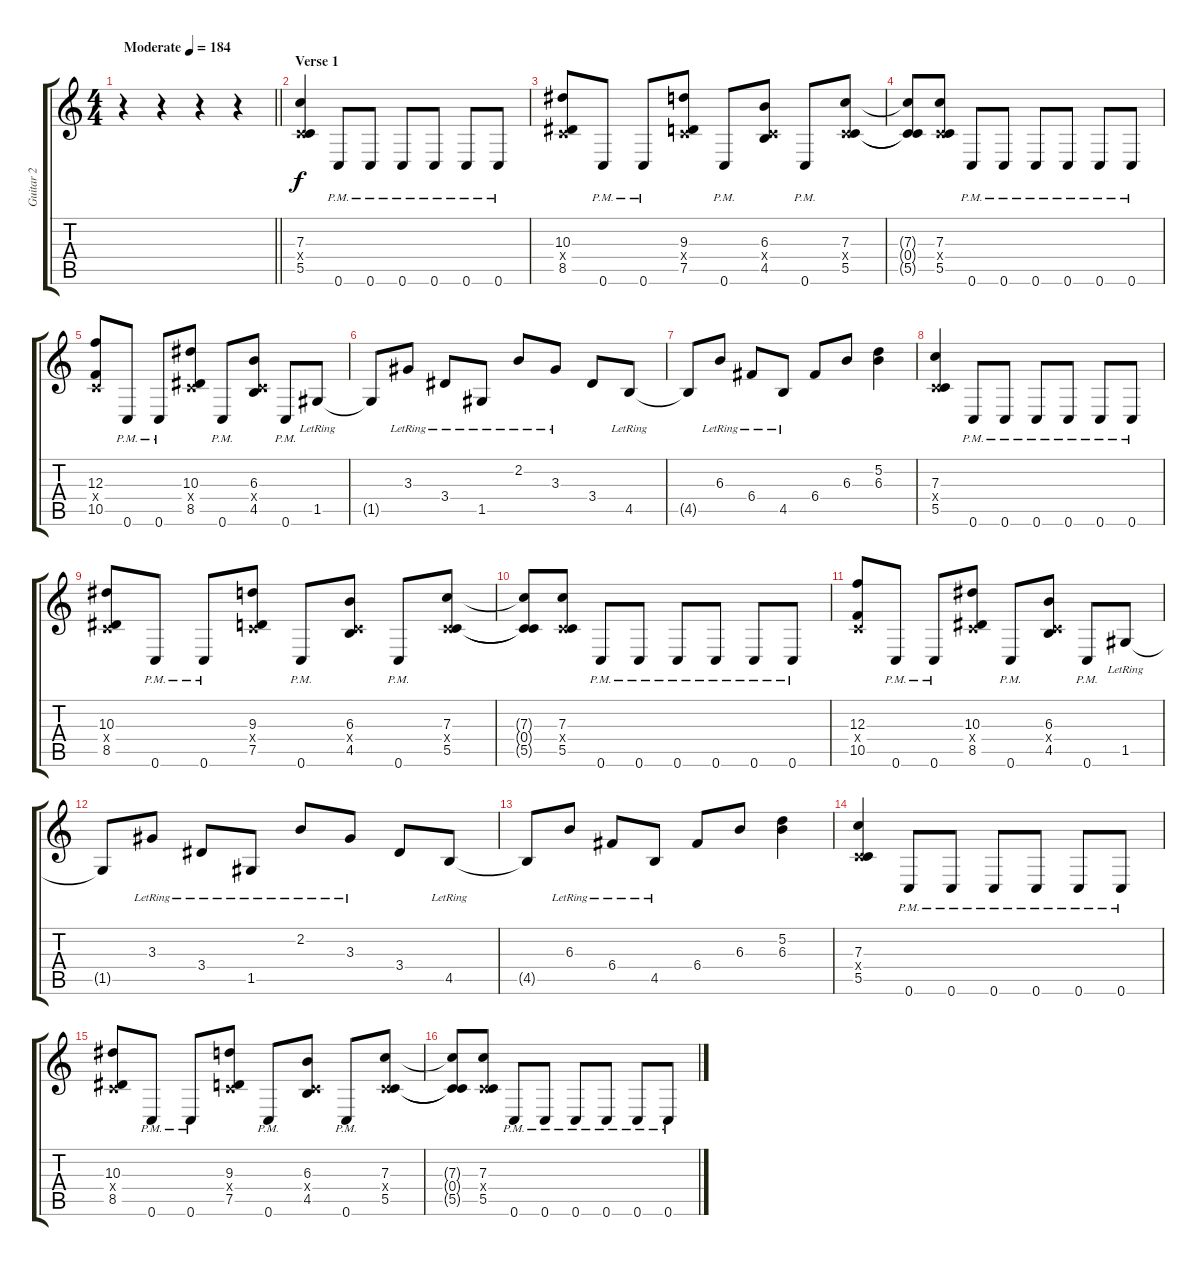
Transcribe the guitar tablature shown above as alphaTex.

\track ("Guitar 2" "Guitar 2") {instrument distortionguitar}
\staff {score tabs}
\tuning (D4 A3 F3 C3 G2 C2) {hide}
\ts (4 4)
\tempo (184 "Moderate")
\clef g2
\barLineRight lightlight
\ks c
r.4{dy f instrument distortionguitar} r.4 r.4 r.4 |
\section ("" "Verse 1")
(7.3 0.4{x} 5.5).4 0.6{pm}.8 0.6{pm}.8 0.6{pm}.8 0.6{pm}.8 0.6{pm}.8 0.6{pm}.8 |
(10.3 0.4{x} 8.5).8 0.6{pm}.8 0.6{pm}.8 (9.3 0.4{x} 7.5).8 0.6{pm}.8 (6.3 0.4{x} 4.5).8 0.6{pm}.8 (7.3 0.4{x} 5.5).8 |
(7.3{t} 0.4{t} 5.5{t}).8 (7.3 0.4{x} 5.5).8 0.6{pm}.8 0.6{pm}.8 0.6{pm}.8 0.6{pm}.8 0.6{pm}.8 0.6{pm}.8 |
(12.3 0.4{x} 10.5).8 0.6{pm}.8 0.6{pm}.8 (10.3 0.4{x} 8.5).8 0.6{pm}.8 (6.3 0.4{x} 4.5).8 0.6{pm}.8 1.5{lr}.8 |
1.5{t}.8 3.3{lr}.8 3.4{lr}.8 1.5{lr}.8 2.2{lr}.8 3.3{lr}.8 3.4.8 4.5{lr}.8 |
4.5{t}.8 6.3{lr}.8 6.4{lr}.8 4.5{lr}.8 6.4.8 6.3.8 (5.2 6.3).4 |
(7.3 0.4{x} 5.5).4 0.6{pm}.8 0.6{pm}.8 0.6{pm}.8 0.6{pm}.8 0.6{pm}.8 0.6{pm}.8 |
(10.3 0.4{x} 8.5).8 0.6{pm}.8 0.6{pm}.8 (9.3 0.4{x} 7.5).8 0.6{pm}.8 (6.3 0.4{x} 4.5).8 0.6{pm}.8 (7.3 0.4{x} 5.5).8 |
(7.3{t} 0.4{t} 5.5{t}).8 (7.3 0.4{x} 5.5).8 0.6{pm}.8 0.6{pm}.8 0.6{pm}.8 0.6{pm}.8 0.6{pm}.8 0.6{pm}.8 |
(12.3 0.4{x} 10.5).8 0.6{pm}.8 0.6{pm}.8 (10.3 0.4{x} 8.5).8 0.6{pm}.8 (6.3 0.4{x} 4.5).8 0.6{pm}.8 1.5{lr}.8 |
1.5{t}.8 3.3{lr}.8 3.4{lr}.8 1.5{lr}.8 2.2{lr}.8 3.3{lr}.8 3.4.8 4.5{lr}.8 |
4.5{t}.8 6.3{lr}.8 6.4{lr}.8 4.5{lr}.8 6.4.8 6.3.8 (5.2 6.3).4 |
(7.3 0.4{x} 5.5).4 0.6{pm}.8 0.6{pm}.8 0.6{pm}.8 0.6{pm}.8 0.6{pm}.8 0.6{pm}.8 |
(10.3 0.4{x} 8.5).8 0.6{pm}.8 0.6{pm}.8 (9.3 0.4{x} 7.5).8 0.6{pm}.8 (6.3 0.4{x} 4.5).8 0.6{pm}.8 (7.3 0.4{x} 5.5).8 |
(7.3{t} 0.4{t} 5.5{t}).8 (7.3 0.4{x} 5.5).8 0.6{pm}.8 0.6{pm}.8 0.6{pm}.8 0.6{pm}.8 0.6{pm}.8 0.6{pm}.8
